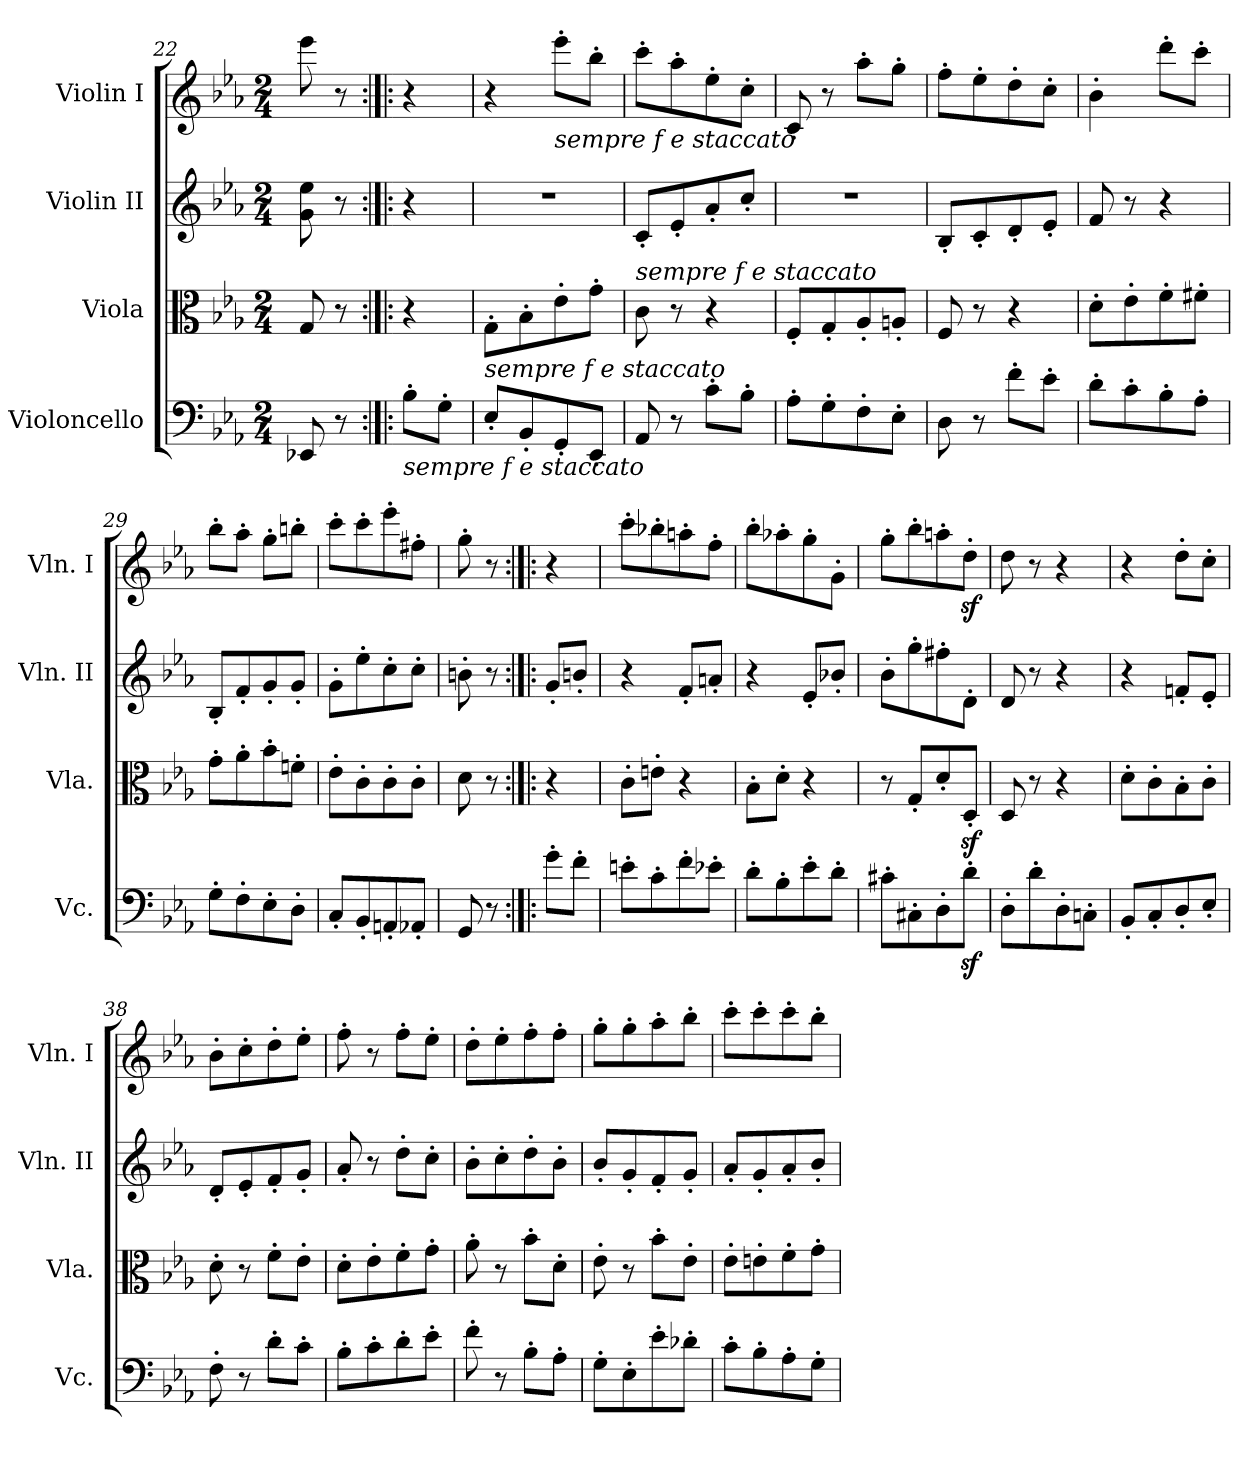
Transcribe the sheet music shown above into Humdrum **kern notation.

**kern	**kern	**kern	**kern
*part4	*part3	*part2	*part1
*staff4	*staff3	*staff2	*staff1
*I"Violoncello	*I"Viola	*I"Violin II	*I"Violin I
*I'Vc.	*I'Vla.	*I'Vln. II	*I'Vln. I
*clefF4	*clefC3	*clefG2	*clefG2
*k[b-e-a-]	*k[b-e-a-]	*k[b-e-a-]	*k[b-e-a-]
*M2/4	*M2/4	*M2/4	*M2/4
=22	=22	=22	=22
8EE-X/	8G/	8g\ 8ee-\	8eee-\
8r	8r	8r	8r
=23:|!|:	=23:|!|:	=23:|!|:	=23:|!|:
!LO:TX:b:i:t=sempre f e staccato	!	!	!
8B-'\L	4r	4r	4r
8G'\J	.	.	.
=24	=24	=24	=24
!	!LO:TX:b:i:t=sempre f e staccato	!	!
8E-'/L	8G'\L	2r	4r
8BB-'/	8B-'\	.	.
!	!	!	!LO:TX:b:i:t=sempre f e staccato
8GG'/	8e-'\	.	8eee-'\L
8EE-'/J	8g'\J	.	8bb-'\J
=25	=25	=25	=25
!	!LO:TX:a:i:t=sempre f e staccato	!	!
8AA-/	8c\	8c'/L	8ccc'\L
8r	8r	8e-'/	8aa-'\
8c'\L	4r	8a-'/	8ee-'\
8B-'\J	.	8cc'/J	8cc'\J
=26	=26	=26	=26
8A-'\L	8F'/L	2r	8c'/
8G'\	8G'/	.	8r
8F'\	8A-'/	.	8aa-'\L
8E-'\J	8An'/J	.	8gg'\J
=27	=27	=27	=27
8D\	8F/	8B-'/L	8ff'\L
8r	8r	8c'/	8ee-'\
8f'\L	4r	8d'/	8dd'\
8e-'\J	.	8e-'/J	8cc'\J
=28	=28	=28	=28
8d'\L	8d'\L	8f/	4b-'\
8c'\	8e-'\	8r	.
8B-'\	8f'\	4r	8ddd'\L
8A-'\J	8f#X'\J	.	8ccc'\J
=29	=29	=29	=29
8G'\L	8g'\L	8B-'/L	8bb-'\L
8F'\	8a-'\	8f'/	8aa-'\J
8E-'\	8b-'\	8g'/	8gg'\L
8D'\J	8fn'\J	8g'/J	8bbn'\J
=30	=30	=30	=30
8C'/L	8e-'\L	8g'\L	8ccc'\L
8BB-'/	8c'\	8ee-'\	8ccc'\
8AAn'/	8c'\	8cc'\	8eee-'\
8AA-X'/J	8c'\J	8cc'\J	8ff#X'\J
=31	=31	=31	=31
8GG/	8d\	8bn'\	8gg'\
8r	8r	8r	8r
=32:|!|:	=32:|!|:	=32:|!|:	=32:|!|:
8g'\L	4r	8g'/L	4r
8f'\J	.	8bn'/J	.
=33	=33	=33	=33
8en'\L	8c'\L	4r	8ccc'\L
8c'\	8en'\J	.	8bb-X'\
8f'\	4r	8f'/L	8aan'\
8e-X'\J	.	8an'/J	8ff'\J
=34	=34	=34	=34
8d'\L	8B-'\L	4r	8bb-'\L
8B-'\	8d'\J	.	8aa-X'\
8e-'\	4r	8e-'/L	8gg'\
8d'\J	.	8b-X'/J	8g'\J
=35	=35	=35	=35
8c#X'\L	8r	8b-'\L	8gg'\L
8C#X'\	8G'/L	8gg'\	8bb-'\
8D'\	8d'/	8ff#X'\	8aan'\
8dz<'\J	8Dz<'/J	8d'\J	8ddz<'\J
=36	=36	=36	=36
8D'\L	8D/	8d/	8dd\
8d'\	8r	8r	8r
8D'\	4r	4r	4r
8Cn'\J	.	.	.
=37	=37	=37	=37
8BB-'/L	8d'\L	4r	4r
8C'/	8c'\	.	.
8D'/	8B-'\	8fn'/L	8dd'\L
8E-'/J	8c'\J	8e-'/J	8cc'\J
=38	=38	=38	=38
8F'\	8d'\	8d'/L	8b-'\L
8r	8r	8e-'/	8cc'\
8d'\L	8f'\L	8f'/	8dd'\
8c'\J	8e-'\J	8g'/J	8ee-'\J
=39	=39	=39	=39
8B-'\L	8d'\L	8a-'/	8ff'\
8c'\	8e-'\	8r	8r
8d'\	8f'\	8dd'\L	8ff'\L
8e-'\J	8g'\J	8cc'\J	8ee-'\J
=40	=40	=40	=40
8f'\	8a-'\	8b-'\L	8dd'\L
8r	8r	8cc'\	8ee-'\
8B-'\L	8b-'\L	8dd'\	8ff'\
8A-'\J	8d'\J	8b-'\J	8ff'\J
=41	=41	=41	=41
8G'\L	8e-'\	8b-'/L	8gg'\L
8E-'\	8r	8g'/	8gg'\
8e-'\	8b-'\L	8f'/	8aa-'\
8d-X'\J	8e-'\J	8g'/J	8bb-'\J
=42	=42	=42	=42
8c'\L	8e-'\L	8a-'/L	8ccc'\L
8B-'\	8en'\	8g'/	8ccc'\
8A-'\	8f'\	8a-'/	8ccc'\
8G'\J	8g'\J	8b-'/J	8bb-'\J
=	=	=	=
*-	*-	*-	*-
